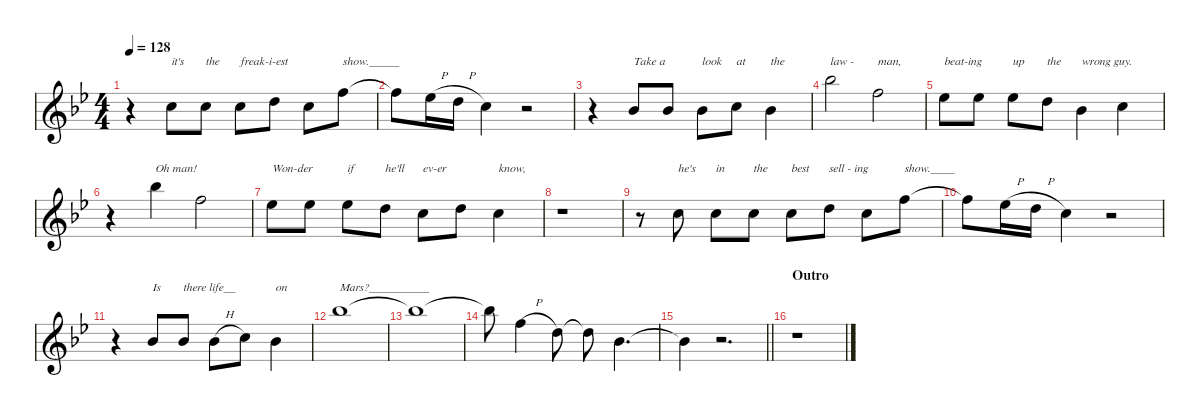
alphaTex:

\defaultSystemsLayout 4
\hideDynamics
\bracketExtendMode nobrackets
\singleTrackTrackNamePolicy hidden
\multiTrackTrackNamePolicy hidden
\firstSystemTrackNameMode fullname
\firstSystemTrackNameOrientation horizontal
\otherSystemsTrackNameOrientation horizontal
\track ("David Bowie" "fl.") {defaultSystemsLayout 4 instrument flute}
\staff {score}
\tuning (E4 B3 G3 D3 A2 E2)
\ts (4 4)
\tempo 128
\clef g2
\ks bb
r.4{dy f beam Down} 13.2{acc forcenatural}.8{txt "it's" beam Down} 13.2{acc forcenatural}.8{txt "the" beam Down} 13.2{acc forcenatural}.8{txt "freak-i-est" beam Down} 15.2{acc forcenatural}.8{beam Down} 13.2{acc forcenatural}.8{beam Down} 18.2{acc forcenatural}.8{txt "show._____" beam Down} |
18.2{t acc forcenatural}.8{beam Down} 16.2{h acc b}.16{beam Down} 15.2{h acc forcenatural}.16{beam Down} 13.2{acc forcenatural}.4{beam Down} r.2{beam Down} |
r.4{beam Down} 15.3{acc b}.8{txt "Take a" beam Up} 15.3{acc b}.8{beam Up} 15.3{acc b}.8{txt "look" beam Down} 13.2{acc forcenatural}.8{txt "at" beam Down} 15.3{acc b}.4{txt "the" beam Down} |
18.1{acc b}.2{txt "law -" beam Down} 13.1{acc forcenatural}.2{txt "man," beam Down} |
16.2{acc b}.8{txt "beat-ing" beam Down} 16.2{acc b}.8{beam Down} 16.2{acc b}.8{txt "up" beam Down} 15.2{acc forcenatural}.8{txt "the" beam Down} 15.3{acc b}.4{txt "wrong guy." beam Down} 13.2{acc forcenatural}.4{beam Down} |
r.4{beam Down} 18.1{acc b}.4{txt "Oh man!" beam Down} 13.1{acc forcenatural}.2{beam Down} |
16.2{acc b}.8{txt "Won-der" beam Down} 16.2{acc b}.8{beam Down} 16.2{acc b}.8{txt "if" beam Down} 15.2{acc forcenatural}.8{txt "he'll" beam Down} 13.2{acc forcenatural}.8{txt "ev-er" beam Down} 15.2{acc forcenatural}.8{beam Down} 13.2{acc forcenatural}.4{txt "know," beam Down} |
r.1{beam Down} |
r.8{beam Down} 13.2{acc forcenatural}.8{txt "he's" beam Down} 13.2{acc forcenatural}.8{txt "in" beam Down} 13.2{acc forcenatural}.8{txt "the" beam Down} 13.2{acc forcenatural}.8{txt "best" beam Down} 15.2{acc forcenatural}.8{txt "sell - ing" beam Down} 13.2{acc forcenatural}.8{beam Down} 18.2{acc forcenatural}.8{txt "show.____" beam Down} |
18.2{t acc forcenatural}.8{beam Down} 16.2{h acc b}.16{beam Down} 15.2{h acc forcenatural}.16{beam Down} 13.2{acc forcenatural}.4{beam Down} r.2{beam Down} |
r.4{beam Down} 15.3{acc b}.8{txt "Is" beam Up} 15.3{acc b}.8{txt "there life__" beam Up} 15.3{h acc b}.8{beam Down} 17.3{acc forcenatural}.8{beam Down} 15.3{acc b}.4{txt "on" beam Down} |
27.3{acc b}.1{txt "Mars?__________" beam Down} |
27.3{t acc b}.1{beam Down} |
27.3{t acc b}.8{beam Down} 22.3{h acc forcenatural}.4{beam Down} 19.3{acc forcenatural}.8{beam Down} 19.3{t acc forcenatural}.8{beam Down} 15.3{acc b}.4{d beam Down} |
\barLineRight lightlight
15.3{t acc b}.4{beam Down} r.2{d beam Down} |
\section ("" "Outro")
r.1{beam Down}
